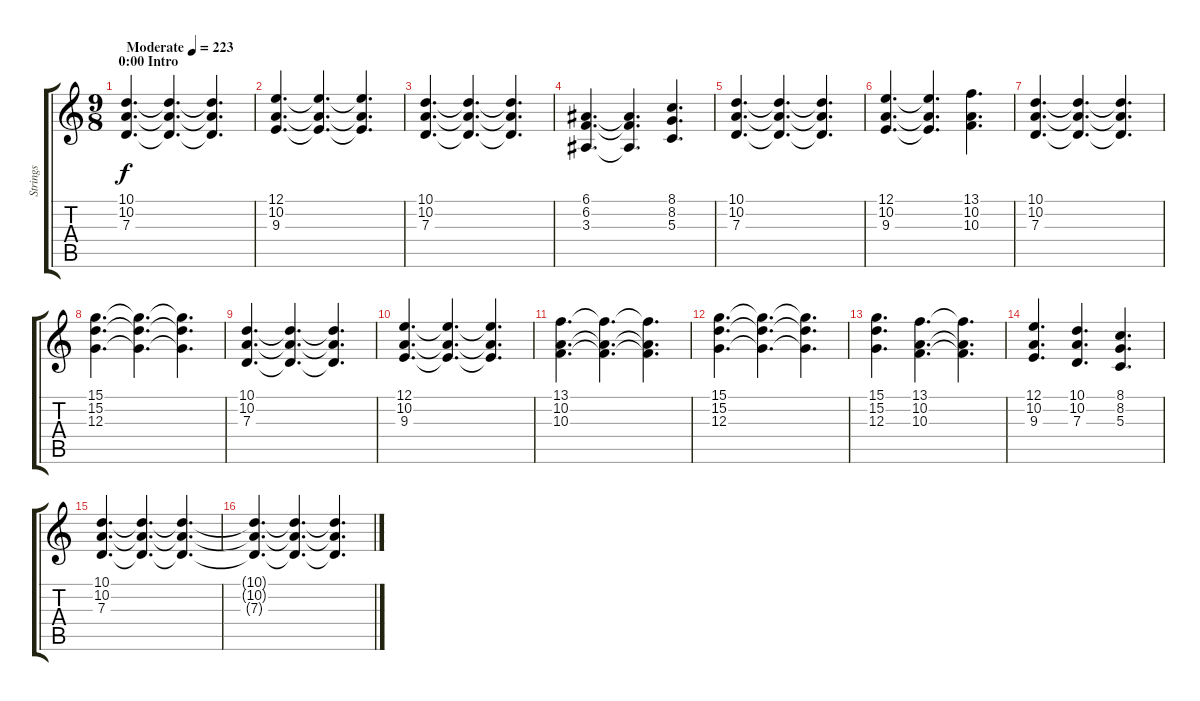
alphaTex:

\track ("Strings" "Strings") {instrument stringensemble1}
\staff {score tabs}
\tuning (E4 B3 G3 D3 A2 E2) {hide}
\ts (9 8)
\section ("" "0:00 Intro")
\tempo (223 "Moderate")
\clef g2
\ks c
(10.1 10.2 7.3).4{d dy f instrument stringensemble1} (10.1{t} 10.2{t} 7.3{t}).4{d} (10.1{t} 10.2{t} 7.3{t}).4{d} |
(12.1 10.2 9.3).4{d} (12.1{t} 10.2{t} 9.3{t}).4{d} (12.1{t} 10.2{t} 9.3{t}).4{d} |
(10.1 10.2 7.3).4{d} (10.1{t} 10.2{t} 7.3{t}).4{d} (10.1{t} 10.2{t} 7.3{t}).4{d} |
(6.1 6.2 3.3).4{d} (6.1{t} 6.2{t} 3.3{t}).4{d} (8.1 8.2 5.3).4{d} |
(10.1 10.2 7.3).4{d} (10.1{t} 10.2{t} 7.3{t}).4{d} (10.1{t} 10.2{t} 7.3{t}).4{d} |
(12.1 10.2 9.3).4{d} (12.1{t} 10.2{t} 9.3{t}).4{d} (13.1 10.2 10.3).4{d} |
(10.1 10.2 7.3).4{d} (10.1{t} 10.2{t} 7.3{t}).4{d} (10.1{t} 10.2{t} 7.3{t}).4{d} |
(15.1 15.2 12.3).4{d} (15.1{t} 15.2{t} 12.3{t}).4{d} (15.1{t} 15.2{t} 12.3{t}).4{d} |
(10.1 10.2 7.3).4{d} (10.1{t} 10.2{t} 7.3{t}).4{d} (10.1{t} 10.2{t} 7.3{t}).4{d} |
(12.1 10.2 9.3).4{d} (12.1{t} 10.2{t} 9.3{t}).4{d} (12.1{t} 10.2{t} 9.3{t}).4{d} |
(13.1 10.2 10.3).4{d} (13.1{t} 10.2{t} 10.3{t}).4{d} (13.1{t} 10.2{t} 10.3{t}).4{d} |
(15.1 15.2 12.3).4{d} (15.1{t} 15.2{t} 12.3{t}).4{d} (15.1{t} 15.2{t} 12.3{t}).4{d} |
(15.1 15.2 12.3).4{d} (13.1 10.2 10.3).4{d} (13.1{t} 10.2{t} 10.3{t}).4{d} |
(12.1 10.2 9.3).4{d} (10.1 10.2 7.3).4{d} (8.1 8.2 5.3).4{d} |
(10.1 10.2 7.3).4{d} (10.1{t} 10.2{t} 7.3{t}).4{d} (10.1{t} 10.2{t} 7.3{t}).4{d} |
(10.1{t} 10.2{t} 7.3{t}).4{d} (10.1{t} 10.2{t} 7.3{t}).4{d} (10.1{t} 10.2{t} 7.3{t}).4{d}
